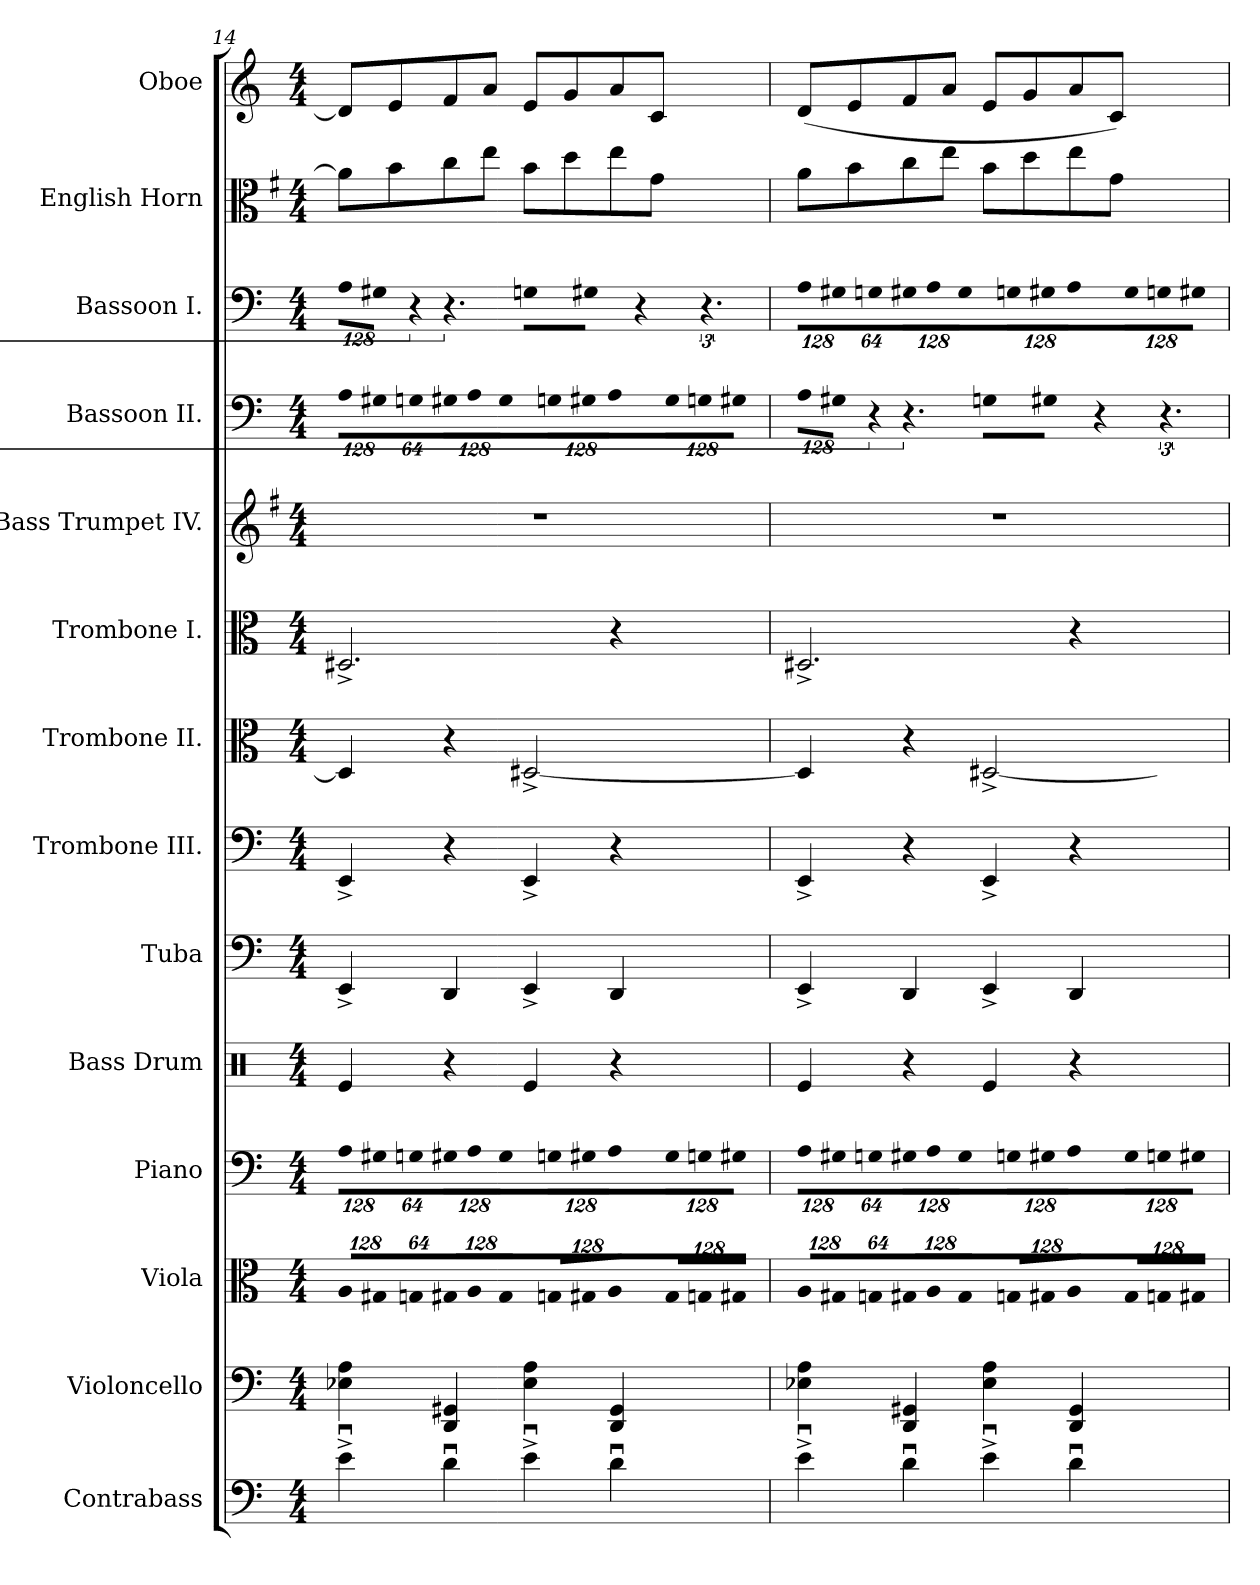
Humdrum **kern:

**kern	**kern	**kern	**kern	**kern	**kern	**kern	**kern	**kern	**kern	**kern	**kern	**kern	**kern
*part14	*part13	*part12	*part11	*part10	*part9	*part8	*part7	*part6	*part5	*part4	*part3	*part2	*part1
*staff14	*staff13	*staff12	*staff11	*staff10	*staff9	*staff8	*staff7	*staff6	*staff5	*staff4	*staff3	*staff2	*staff1
*I"Contrabass	*I"Violoncello	*I"Viola	*I"Piano	*I"Bass Drum	*I"Tuba	*I"Trombone III.	*I"Trombone II.	*I"Trombone I.	*I"Bass Trumpet IV.	*I"Bassoon II.	*I"Bassoon I.	*I"English Horn	*I"Oboe
*I'Cb.	*I'Vc.	*I'Vla.	*I'Pno.	*I'B. D.	*I'Tba.	*	*I'Tbn.	*I'Tbn.	*	*I'Bsn.	*I'Bsn.	*	*I'Ob.
*clefF4	*clefF4	*clefC3	*clefF4	*clefX	*clefF4	*clefF4	*clefC3	*clefC3	*clefG2	*clefF4	*clefF4	*clefC3	*clefG2
*ITrd7c12	*	*	*	*	*	*	*	*	*ITrd4c7	*	*	*ITrd4c7	*
*k[]	*k[]	*k[]	*k[]	*k[]	*k[]	*k[]	*k[]	*k[]	*k[]	*k[]	*k[]	*k[]	*k[]
*C:	*C:	*C:	*C:	*C:	*C:	*C:	*C:	*C:	*C:	*C:	*C:	*C:	*C:
*M4/4	*M4/4	*M4/4	*M4/4	*M4/4	*M4/4	*M4/4	*M4/4	*M4/4	*M4/4	*M4/4	*M4/4	*M4/4	*M4/4
*	*	*Xbrackettup	*	*	*	*	*	*	*	*	*	*	*
=14	=14	=14	=14	=14	=14	=14	=14	=14	=14	=14	=14	=14	=14
!	!	!LO:N:vis=8	!	!	!	!	!	!	!	!	!	!	!
*	*	*	*Xbrackettup	*	*	*	*	*	*	*	*	*	*
!	!	!	!LO:N:vis=8	!	!	!	!	!	!	!	!	!	!
*	*	*	*	*	*	*	*	*	*	*Xbrackettup	*	*	*
!	!	!	!	!	!	!	!	!	!	!LO:N:vis=8	!LO:N:vis=8	!	!
4Eu^i\	4E-Xi\ 4Ai	1024%85Ai/L	1024%85Ai\L	4Rei/	4EE^i/	4EE^i/	4D#i/]	2.D#X^i/	1r	1024%85Ai\L	1024%85Ai\L	8di\L]	8di/L]
!	!	!LO:N:vis=8	!LO:N:vis=8	!	!	!	!	!	!	!LO:N:vis=8	!LO:N:vis=8	!	!
.	.	1024%85G#Xi/	1024%85G#Xi\	.	.	.	.	.	.	1024%85G#Xi\	1024%85G#Xi\J	.	.
.	.	.	.	.	.	.	.	.	.	.	.	8ei\	8ei/
!	!	!LO:N:vis=8	!LO:N:vis=8	!	!	!	!	!	!	!LO:N:vis=8	!LO:N:vis=8	!	!
.	.	512%43Gni/J	512%43Gni\J	.	.	.	.	.	.	512%43Gni\J	512%43r	.	.
!	!	!LO:N:vis=8	!LO:N:vis=8	!	!	!	!	!	!	!LO:N:vis=8	!	!	!
4Dui\	4DDi/ 4GG#Xi	1024%85G#Xi/L	1024%85G#Xi\L	4r	4DDi/	4r	4r	.	.	1024%85G#Xi\L	6.r	8fi\	8fi/
!	!	!LO:N:vis=8	!LO:N:vis=8	!	!	!	!	!	!	!LO:N:vis=8	!	!	!
.	.	1024%85Ai/	1024%85Ai\	.	.	.	.	.	.	1024%85Ai\	.	.	.
.	.	.	.	.	.	.	.	.	.	.	.	8ai\J	8ai/J
!	!	!LO:N:vis=8	!LO:N:vis=8	!	!	!	!	!	!	!LO:N:vis=8	!	!	!
.	.	512%43G#i/J	512%43G#i\J	.	.	.	.	.	.	512%43G#i\J	.	.	.
!	!	!LO:N:vis=8	!LO:N:vis=8	!	!	!	!	!	!	!LO:N:vis=8	!LO:N:vis=8	!	!
4Eu^i\	4E-i\ 4Ai	1024%85Gni/L	1024%85Gni\L	4Rei/	4EE^i/	4EE^i/	[<2D#X^i/	.	.	1024%85Gni\L	1024%85Gni\L	8ei\L	8ei/L
!	!	!LO:N:vis=8	!LO:N:vis=8	!	!	!	!	!	!	!LO:N:vis=8	!LO:N:vis=8	!	!
.	.	1024%85G#Xi/	1024%85G#Xi\	.	.	.	.	.	.	1024%85G#Xi\	1024%85G#Xi\J	.	.
.	.	.	.	.	.	.	.	.	.	.	.	8gi\	8gi/
!	!	!LO:N:vis=8	!LO:N:vis=8	!	!	!	!	!	!	!LO:N:vis=8	!LO:N:vis=8	!	!
.	.	512%43Ai/J	512%43Ai\J	.	.	.	.	.	.	512%43Ai\J	512%43r	.	.
!	!	!LO:N:vis=8	!LO:N:vis=8	!	!	!	!	!	!	!LO:N:vis=8	!	!	!
4Dui\	4DDi/ 4GG#i	1024%85G#i/L	1024%85G#i\L	4r	4DDi/	4r	.	4r	.	1024%85G#i\L	6.r	8ai\	8ai/
!	!	!LO:N:vis=8	!LO:N:vis=8	!	!	!	!	!	!	!LO:N:vis=8	!	!	!
.	.	1024%85Gni/	1024%85Gni\	.	.	.	.	.	.	1024%85Gni\	.	.	.
.	.	.	.	.	.	.	.	.	.	.	.	8ci\J	8ci/J
!	!	!LO:N:vis=8	!LO:N:vis=8	!	!	!	!	!	!	!LO:N:vis=8	!	!	!
.	.	512%43G#Xi/J	512%43G#Xi\J	.	.	.	.	.	.	512%43G#Xi\J	.	.	.
=15	=15	=15	=15	=15	=15	=15	=15	=15	=15	=15	=15	=15	=15
!	!	!LO:N:vis=8	!LO:N:vis=8	!	!	!	!	!	!	!	!	!	!
*	*	*	*	*	*	*	*	*	*	*brackettup	*	*	*
!	!	!	!	!	!	!	!	!	!	!LO:N:vis=8	!	!	!
*	*	*	*	*	*	*	*	*	*	*	*Xbrackettup	*	*
!	!	!	!	!	!	!	!	!	!	!	!LO:N:vis=8	!	!
4Eu^i\	4E-Xi\ 4Ai	1024%85Ai/L	1024%85Ai\L	4Rei/	4EE^i/	4EE^i/	4D#i/]	2.D#X^i/	1r	1024%85Ai\L	1024%85Ai\L	8di\L	(8di/L
!	!	!LO:N:vis=8	!LO:N:vis=8	!	!	!	!	!	!	!LO:N:vis=8	!LO:N:vis=8	!	!
.	.	1024%85G#Xi/	1024%85G#Xi\	.	.	.	.	.	.	1024%85G#Xi\J	1024%85G#Xi\	.	.
.	.	.	.	.	.	.	.	.	.	.	.	8ei\	8ei/
!	!	!LO:N:vis=8	!LO:N:vis=8	!	!	!	!	!	!	!LO:N:vis=8	!LO:N:vis=8	!	!
.	.	512%43Gni/J	512%43Gni\J	.	.	.	.	.	.	512%43r	512%43Gni\J	.	.
!	!	!LO:N:vis=8	!LO:N:vis=8	!	!	!	!	!	!	!	!LO:N:vis=8	!	!
4Dui\	4DDi/ 4GG#Xi	1024%85G#Xi/L	1024%85G#Xi\L	4r	4DDi/	4r	4r	.	.	6.r	1024%85G#Xi\L	8fi\	8fi/
!	!	!LO:N:vis=8	!LO:N:vis=8	!	!	!	!	!	!	!	!LO:N:vis=8	!	!
.	.	1024%85Ai/	1024%85Ai\	.	.	.	.	.	.	.	1024%85Ai\	.	.
.	.	.	.	.	.	.	.	.	.	.	.	8ai\J	8ai/J
!	!	!LO:N:vis=8	!LO:N:vis=8	!	!	!	!	!	!	!	!LO:N:vis=8	!	!
.	.	512%43G#i/J	512%43G#i\J	.	.	.	.	.	.	.	512%43G#i\J	.	.
!	!	!LO:N:vis=8	!LO:N:vis=8	!	!	!	!	!	!	!LO:N:vis=8	!LO:N:vis=8	!	!
4Eu^i\	4E-i\ 4Ai	1024%85Gni/L	1024%85Gni\L	4Rei/	4EE^i/	4EE^i/	[<2D#X^i/	.	.	1024%85Gni\L	1024%85Gni\L	8ei\L	8ei/L
!	!	!LO:N:vis=8	!LO:N:vis=8	!	!	!	!	!	!	!LO:N:vis=8	!LO:N:vis=8	!	!
.	.	1024%85G#Xi/	1024%85G#Xi\	.	.	.	.	.	.	1024%85G#Xi\J	1024%85G#Xi\	.	.
.	.	.	.	.	.	.	.	.	.	.	.	8gi\	8gi/
!	!	!LO:N:vis=8	!LO:N:vis=8	!	!	!	!	!	!	!LO:N:vis=8	!LO:N:vis=8	!	!
.	.	512%43Ai/J	512%43Ai\J	.	.	.	.	.	.	512%43r	512%43Ai\J	.	.
!	!	!LO:N:vis=8	!LO:N:vis=8	!	!	!	!	!	!	!	!LO:N:vis=8	!	!
4Dui\	4DDi/ 4GG#i	1024%85G#i/L	1024%85G#i\L	4r	4DDi/	4r	.	4r	.	6.r	1024%85G#i\L	8ai\	8ai/
!	!	!LO:N:vis=8	!LO:N:vis=8	!	!	!	!	!	!	!	!LO:N:vis=8	!	!
.	.	1024%85Gni/	1024%85Gni\	.	.	.	.	.	.	.	1024%85Gni\	.	.
.	.	.	.	.	.	.	.	.	.	.	.	8ci\J	8ci/J)
!	!	!LO:N:vis=8	!LO:N:vis=8	!	!	!	!	!	!	!	!LO:N:vis=8	!	!
.	.	512%43G#Xi/J	512%43G#Xi\J	.	.	.	.	.	.	.	512%43G#Xi\J	.	.
=	=	=	=	=	=	=	=	=	=	=	=	=	=
*-	*-	*-	*-	*-	*-	*-	*-	*-	*-	*-	*-	*-	*-
